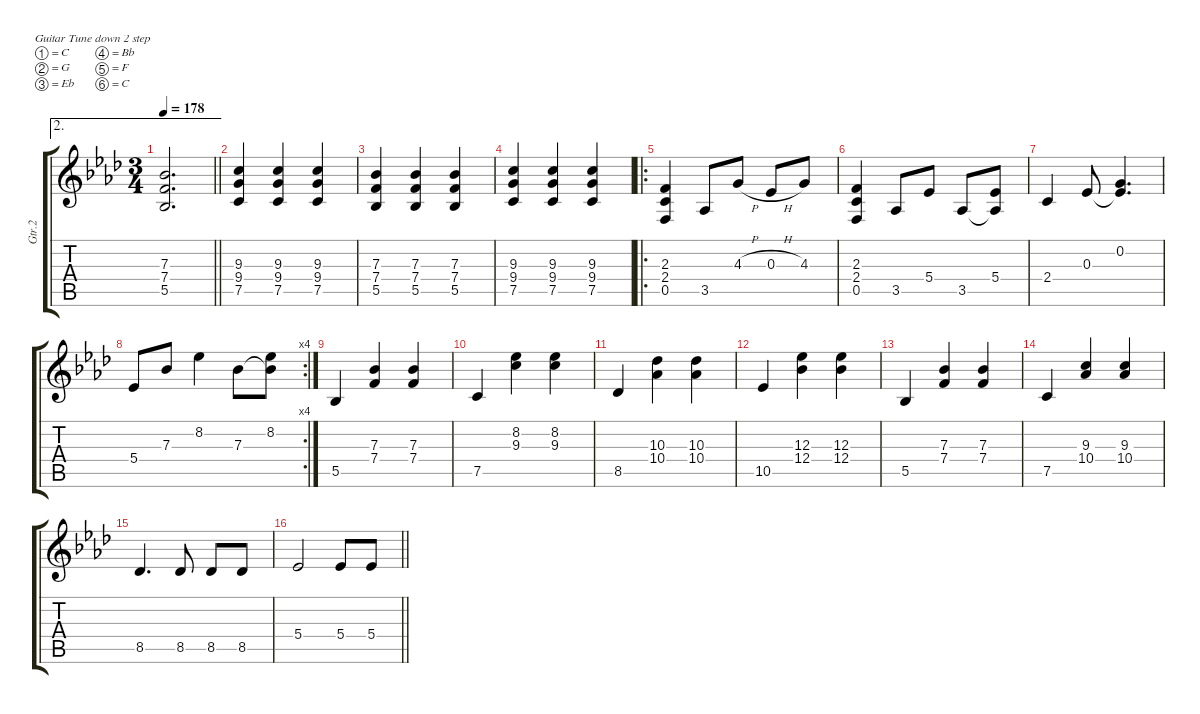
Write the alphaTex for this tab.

\defaultSystemsLayout 4
\hideDynamics
\bracketExtendMode groupsimilarinstruments
\otherSystemsTrackNameOrientation horizontal
\track ("Guitar 2" "Gtr.2") {instrument distortionguitar}
\staff {score tabs}
\tuning (C4 G3 Eb3 Bb2 F2 C2)
\ae 2
\ts (3 4)
\tempo 178
\clef g2
\barLineRight lightlight
\ks fminor
(7.3{acc b} 7.4{acc forcenatural} 5.5{acc b}).2{d dy mf beam Up} |
(9.3{acc forcenatural} 9.4{acc forcenatural} 7.5{acc forcenatural}).4{beam Up} (9.3{acc forcenatural} 9.4{acc forcenatural} 7.5{acc forcenatural}).4{beam Up} (9.3{acc forcenatural} 9.4{acc forcenatural} 7.5{acc forcenatural}).4{beam Up} |
(7.3{acc b} 7.4{acc forcenatural} 5.5{acc b}).4{beam Up} (7.3{acc b} 7.4{acc forcenatural} 5.5{acc b}).4{beam Up} (7.3{acc b} 7.4{acc forcenatural} 5.5{acc b}).4{beam Up} |
(9.3{acc forcenatural} 9.4{acc forcenatural} 7.5{acc forcenatural}).4{beam Up} (9.3{acc forcenatural} 9.4{acc forcenatural} 7.5{acc forcenatural}).4{beam Up} (9.3{acc forcenatural} 9.4{acc forcenatural} 7.5{acc forcenatural}).4{beam Up} |
\ro
(2.3{acc forcenatural} 2.4{acc forcenatural} 0.5{acc forcenatural}).4{beam Up} 3.5{acc b}.8{beam Up} 4.3{h acc forcenatural}.8{beam Up} 0.3{h acc b}.8{dy f beam Up} 4.3{acc forcenatural}.8{beam Up} |
(2.3{acc forcenatural} 2.4{acc forcenatural} 0.5{acc forcenatural}).4{dy mf beam Up} 3.5{acc b}.8{beam Up} 5.4{acc b}.8{beam Up} 3.5{acc b}.8{beam Up} (5.4{acc b} 3.5{t acc b}).8{beam Up} |
2.4{acc forcenatural}.4{beam Up} 0.3{acc b}.8{beam Up} (0.2{acc forcenatural} 0.3{t acc b}).4{d beam Up} |
\rc 4
5.4{acc b}.8{beam Up} 7.3{acc b}.8{beam Up} 8.2{acc b}.4{beam Down} 7.3{acc b}.8{beam Down} (8.2{acc b} 7.3{t acc b}).8{beam Down} |
5.5{acc b}.4{dy ff beam Up} (7.3{acc b} 7.4{acc forcenatural}).4{dy f beam Up} (7.3{acc b} 7.4{acc forcenatural}).4{beam Up} |
7.5{acc forcenatural}.4{dy ff beam Up} (8.2{acc b} 9.3{acc forcenatural}).4{dy f beam Down} (8.2{acc b} 9.3{acc forcenatural}).4{beam Down} |
8.5{acc b}.4{dy ff beam Up} (10.3{acc b} 10.4{acc b}).4{dy f beam Down} (10.3{acc b} 10.4{acc b}).4{beam Down} |
10.5{acc b}.4{dy ff beam Up} (12.3{acc b} 12.4{acc b}).4{dy f beam Down} (12.3{acc b} 12.4{acc b}).4{beam Down} |
5.5{acc b}.4{dy ff beam Up} (7.3{acc b} 7.4{acc forcenatural}).4{dy f beam Up} (7.3{acc b} 7.4{acc forcenatural}).4{beam Up} |
7.5{acc forcenatural}.4{dy ff beam Up} (9.3{acc forcenatural} 10.4{acc b}).4{dy f beam Up} (9.3{acc forcenatural} 10.4{acc b}).4{dy mp beam Up} |
8.5{acc b}.4{d dy ff beam Up} 8.5{acc b}.8{beam Up} 8.5{acc b}.8{beam Up} 8.5{acc b}.8{beam Up} |
\barLineRight lightlight
5.4{acc b}.2{beam Up} 5.4{acc b}.8{beam Up} 5.4{acc b}.8{beam Up}
